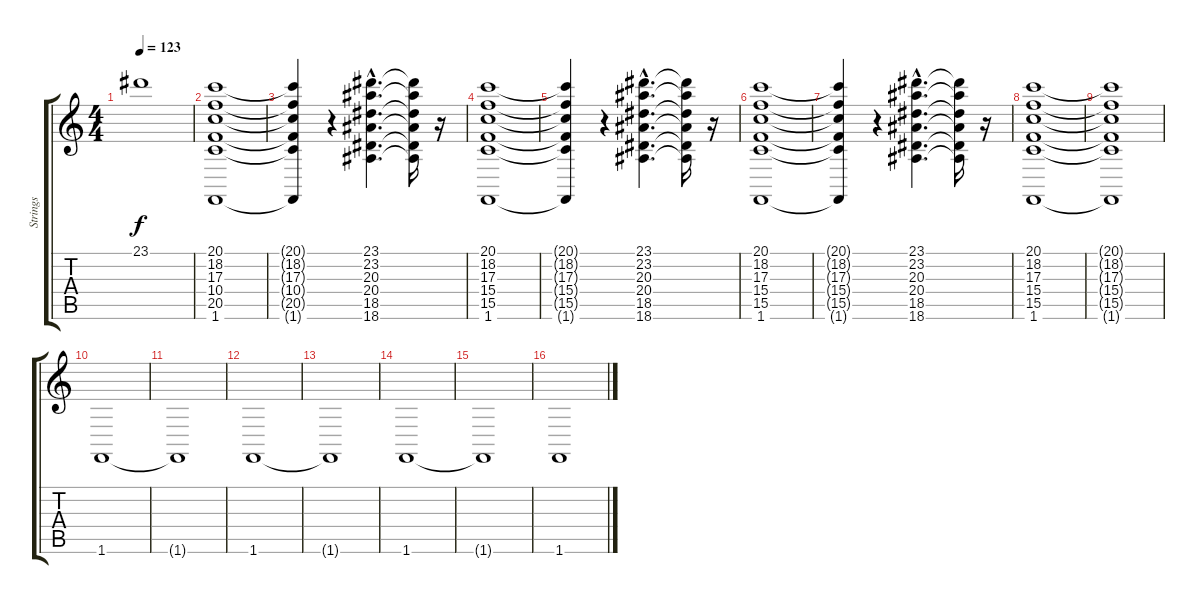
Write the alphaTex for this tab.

\track ("Strings" "Strings") {instrument stringensemble1}
\staff {score tabs}
\tuning (E4 B3 G3 D3 A2 E2) {hide}
\ts (4 4)
\tempo 123
\clef g2
\ks c
23.1.1{dy f} |
(20.1 18.2 17.3 10.4 20.5 1.6).1 |
(20.1{t} 18.2{t} 17.3{t} 10.4{t} 20.5{t} 1.6{t}).4 r.4 (23.1{hac} 23.2{hac} 20.3{hac} 20.4{hac} 18.5{hac} 18.6{hac}).4{d} (23.1{t} 23.2{t} 20.3{t} 20.4{t} 18.5{t} 18.6{t}).16 r.16 |
(20.1 18.2 17.3 15.4 15.5 1.6).1 |
(20.1{t} 18.2{t} 17.3{t} 15.4{t} 15.5{t} 1.6{t}).4 r.4 (23.1{hac} 23.2{hac} 20.3{hac} 20.4{hac} 18.5{hac} 18.6{hac}).4{d} (23.1{t} 23.2{t} 20.3{t} 20.4{t} 18.5{t} 18.6{t}).16 r.16 |
(20.1 18.2 17.3 15.4 15.5 1.6).1 |
(20.1{t} 18.2{t} 17.3{t} 15.4{t} 15.5{t} 1.6{t}).4 r.4 (23.1{hac} 23.2{hac} 20.3{hac} 20.4{hac} 18.5{hac} 18.6{hac}).4{d} (23.1{t} 23.2{t} 20.3{t} 20.4{t} 18.5{t} 18.6{t}).16 r.16 |
(20.1 18.2 17.3 15.4 15.5 1.6).1 |
(20.1{t} 18.2{t} 17.3{t} 15.4{t} 15.5{t} 1.6{t}).1 |
1.6.1 |
1.6{t}.1 |
1.6.1 |
1.6{t}.1 |
1.6.1 |
1.6{t}.1 |
1.6.1
